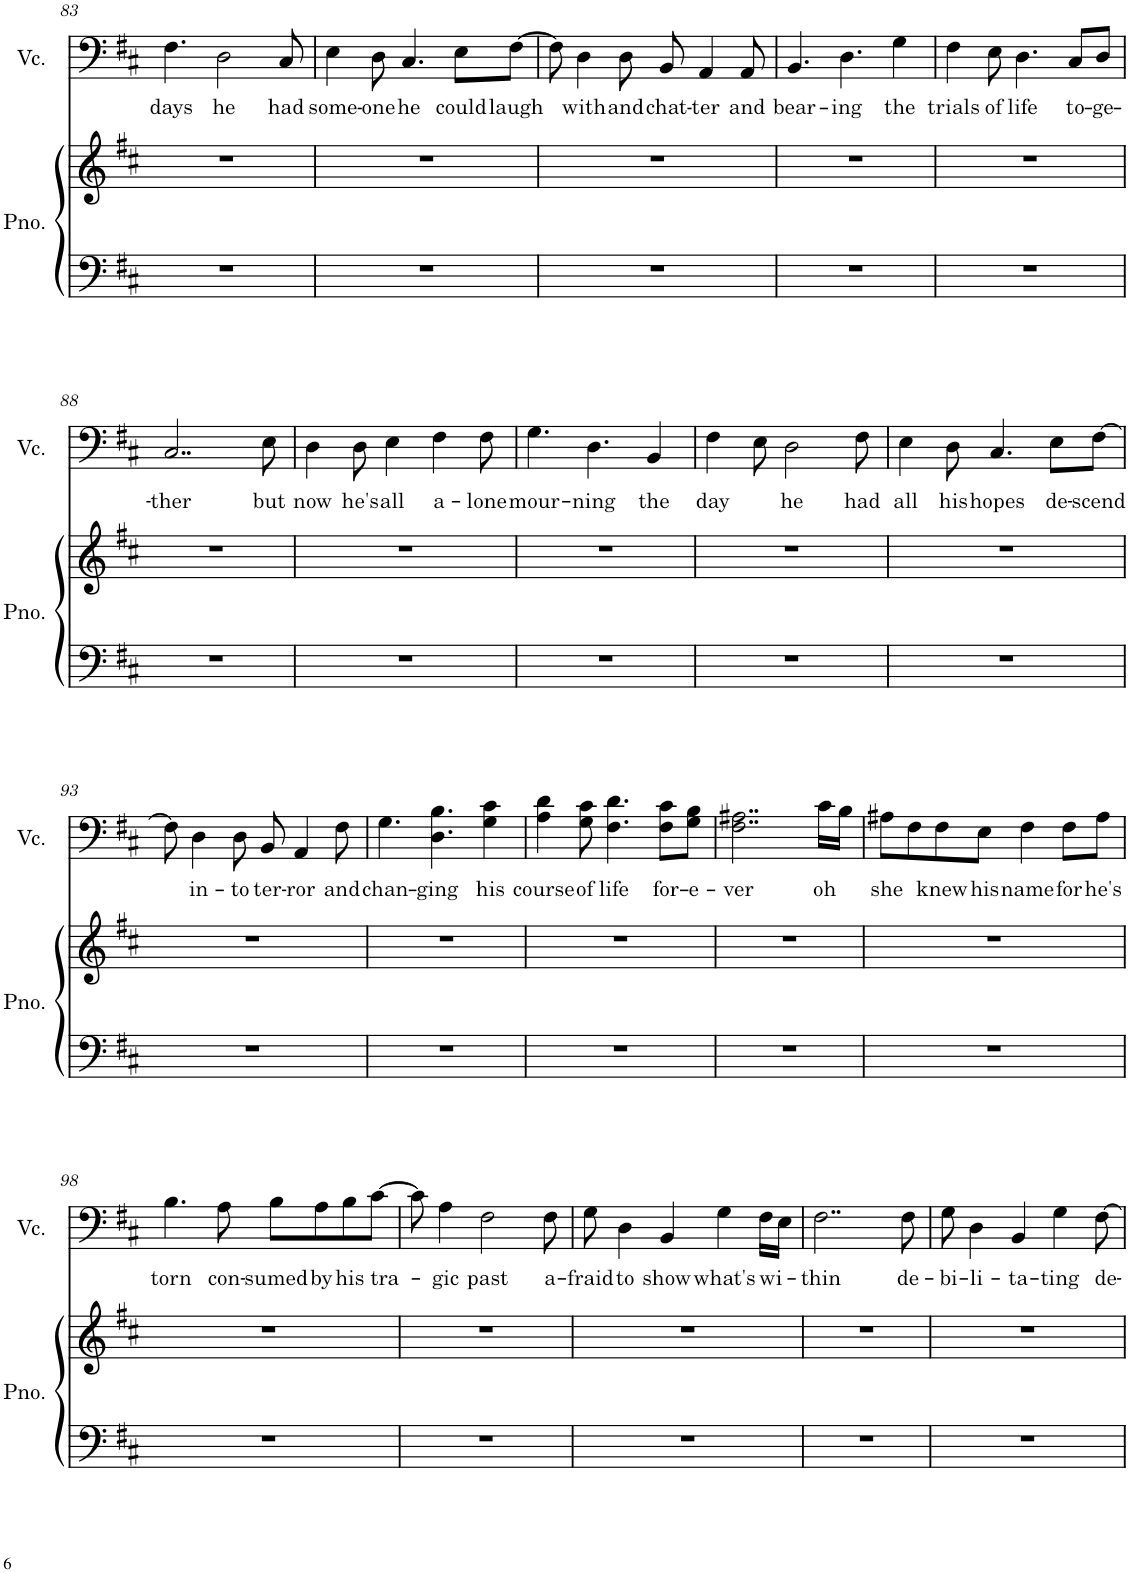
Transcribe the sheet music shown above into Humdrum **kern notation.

**kern	**kern	**kern	**text
*part2	*part2	*part1	*part1
*staff3	*staff2	*staff1	*staff1
*I"Piano	*	*I"Violoncello	*
*I'Pno.	*	*I'Vc.	*
!!LO:PB:g=z
*clefF4	*clefG2	*clefF4	*
*k[f#c#]	*k[f#c#]	*k[f#c#]	*
*M4/4	*M4/4	*M4/4	*
=83	=83	=83	=83
!	!	!	!LO:LY:b
1r	1r	4.F#\	days
!	!	!	!LO:LY:b
.	.	2D\	he
!	!	!	!LO:LY:b
.	.	8C#/	had
=84	=84	=84	=84
!	!	!	!LO:LY:b
1r	1r	4E\	some-
!	!	!	!LO:LY:b
.	.	8D\	-one
!	!	!	!LO:LY:b
.	.	4.C#/	he
!	!	!	!LO:LY:b
.	.	8E\L	could
!	!	!	!LO:LY:b
.	.	[8F#\J	laugh
=85	=85	=85	=85
1r	1r	8F#\]	.
!	!	!	!LO:LY:b
.	.	4D\	with
!	!	!	!LO:LY:b
.	.	8D\	and
!	!	!	!LO:LY:b
.	.	8BB/	chat-
!	!	!	!LO:LY:b
.	.	4AA/	-ter
!	!	!	!LO:LY:b
.	.	8AA/	and
=86	=86	=86	=86
!	!	!	!LO:LY:b
1r	1r	4.BB/	bear-
!	!	!	!LO:LY:b
.	.	4.D\	-ing
!	!	!	!LO:LY:b
.	.	4G\	the
=87	=87	=87	=87
!	!	!	!LO:LY:b
1r	1r	4F#\	trials
!	!	!	!LO:LY:b
.	.	8E\	of
!	!	!	!LO:LY:b
.	.	4.D\	life
!	!	!	!LO:LY:b
.	.	8C#/L	to-
!	!	!	!LO:LY:b
.	.	8D/J	-ge-
!!LO:LB:g=z
=88	=88	=88	=88
!	!	!	!LO:LY:b
1r	1r	2..C#/	-ther
!	!	!	!LO:LY:b
.	.	8E\	-but
=89	=89	=89	=89
!	!	!	!LO:LY:b
1r	1r	4D\	now
!	!	!	!LO:LY:b
.	.	8D\	he's
!	!	!	!LO:LY:b
.	.	4E\	all
!	!	!	!LO:LY:b
.	.	4F#\	a-
!	!	!	!LO:LY:b
.	.	8F#\	lone
=90	=90	=90	=90
!	!	!	!LO:LY:b
1r	1r	4.G\	mour-
!	!	!	!LO:LY:b
.	.	4.D\	-ning
!	!	!	!LO:LY:b
.	.	4BB/	the
=91	=91	=91	=91
!	!	!	!LO:LY:b
1r	1r	4F#\	day
.	.	8E\	.
!	!	!	!LO:LY:b
.	.	2D\	he
!	!	!	!LO:LY:b
.	.	8F#\	had
=92	=92	=92	=92
!	!	!	!LO:LY:b
1r	1r	4E\	all
!	!	!	!LO:LY:b
.	.	8D\	his
!	!	!	!LO:LY:b
.	.	4.C#/	hopes
!	!	!	!LO:LY:b
.	.	8E\L	de-
!	!	!	!LO:LY:b
.	.	[8F#\J	-scend
!!LO:LB:g=z
=93	=93	=93	=93
1r	1r	8F#\]	.
!	!	!	!LO:LY:b
.	.	4D\	in-
!	!	!	!LO:LY:b
.	.	8D\	-to
!	!	!	!LO:LY:b
.	.	8BB/	ter-
!	!	!	!LO:LY:b
.	.	4AA/	-ror
!	!	!	!LO:LY:b
.	.	8F#\	and
=94	=94	=94	=94
!	!	!	!LO:LY:b
1r	1r	4.G\	chan-
!	!	!	!LO:LY:b
.	.	4.D\ 4.B\	-ging
!	!	!	!LO:LY:b
.	.	4G\ 4c#\	his
=95	=95	=95	=95
!	!	!	!LO:LY:b
1r	1r	4A\ 4d\	course
!	!	!	!LO:LY:b
.	.	8G\ 8c#\	of
!	!	!	!LO:LY:b
.	.	4.F#\ 4.d\	life
!	!	!	!LO:LY:b
.	.	8F#\ 8c#\L	for-
!	!	!	!LO:LY:b
.	.	8G\ 8B\J	-e-
=96	=96	=96	=96
!	!	!	!LO:LY:b
1r	1r	2..F#\ 2..A#X\	-ver
!	!	!	!LO:LY:b
.	.	16c#\LL	oh
.	.	16B\JJ	.
=97	=97	=97	=97
!	!	!	!LO:LY:b
1r	1r	8A#X\L	she
.	.	8F#\	.
!	!	!	!LO:LY:b
.	.	8F#\	knew
!	!	!	!LO:LY:b
.	.	8E\J	his
!	!	!	!LO:LY:b
.	.	4F#\	name
!	!	!	!LO:LY:b
.	.	8F#\L	for
!	!	!	!LO:LY:b
.	.	8A#\J	he's
!!LO:LB:g=z
=98	=98	=98	=98
!	!	!	!LO:LY:b
1r	1r	4.B\	torn
!	!	!	!LO:LY:b
.	.	8A\	con-
!	!	!	!LO:LY:b
.	.	8B\L	-sumed
!	!	!	!LO:LY:b
.	.	8A\	by
!	!	!	!LO:LY:b
.	.	8B\	his
!	!	!	!LO:LY:b
.	.	[8c#\J	tra-
=99	=99	=99	=99
1r	1r	8c#\]	.
!	!	!	!LO:LY:b
.	.	4A\	-gic
!	!	!	!LO:LY:b
.	.	2F#\	past
!	!	!	!LO:LY:b
.	.	8F#\	a-
=100	=100	=100	=100
!	!	!	!LO:LY:b
1r	1r	8G\	-fraid
!	!	!	!LO:LY:b
.	.	4D\	to
!	!	!	!LO:LY:b
.	.	4BB/	show
!	!	!	!LO:LY:b
.	.	4G\	what's
!	!	!	!LO:LY:b
.	.	16F#\LL	wi-
.	.	16E\JJ	.
=101	=101	=101	=101
!	!	!	!LO:LY:b
1r	1r	2..F#\	-thin
!	!	!	!LO:LY:b
.	.	8F#\	de-
=102	=102	=102	=102
!	!	!	!LO:LY:b
1r	1r	8G\	-bi-
!	!	!	!LO:LY:b
.	.	4D\	-li-
!	!	!	!LO:LY:b
.	.	4BB/	-ta-
!	!	!	!LO:LY:b
.	.	4G\	-ting
!	!	!	!LO:LY:b
.	.	[8F#\	de-
=	=	=	=
*-	*-	*-	*-
